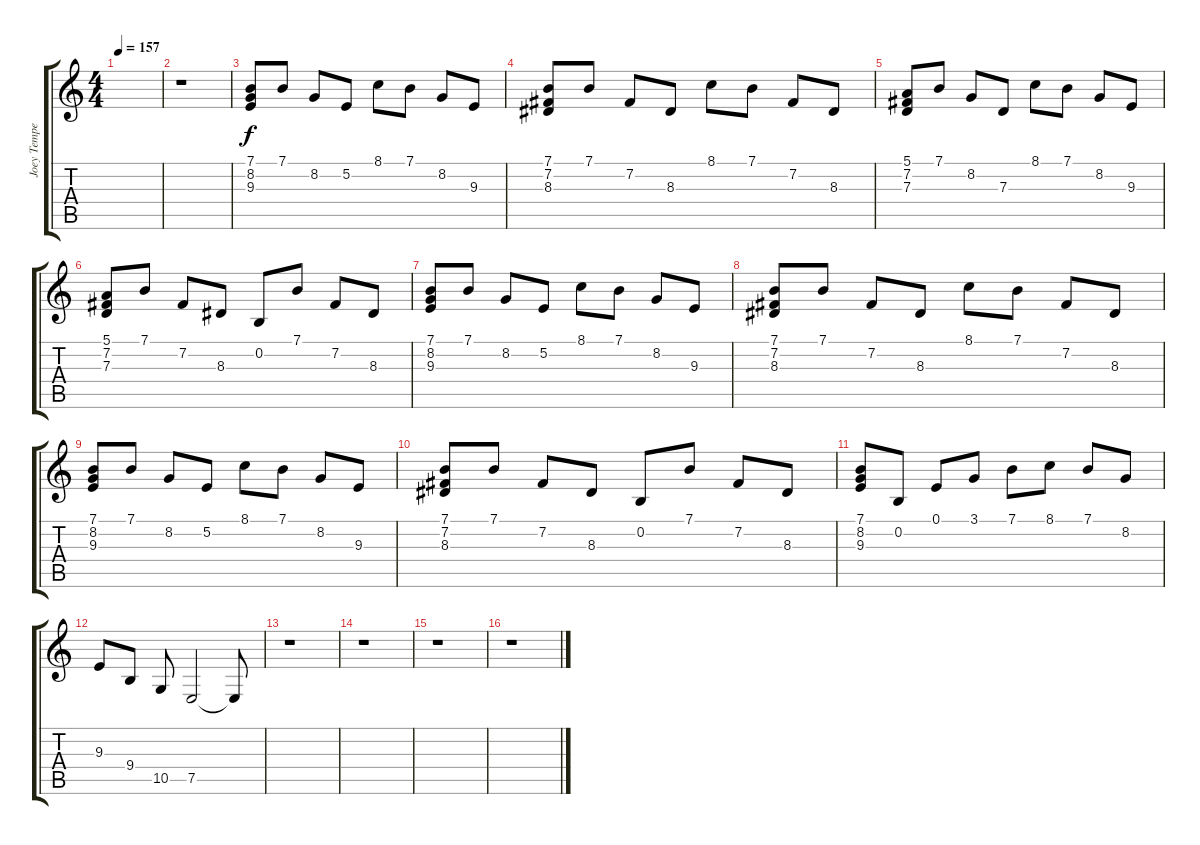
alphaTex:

\track ("Joey Tempest ( 1986 < Mic Michaelli )" "Joey Tempe") {instrument electricpiano2}
\staff {score tabs}
\tuning (E4 B3 G3 D3 A2 E2) {hide}
\ts (4 4)
\tempo 157
\clef g2
\ks c
|
r.1 |
(7.1 8.2 9.3).8 7.1.8 8.2.8 5.2.8 8.1.8 7.1.8 8.2.8 9.3.8 |
(7.1 7.2 8.3).8 7.1.8 7.2.8 8.3.8 8.1.8 7.1.8 7.2.8 8.3.8 |
(5.1 7.2 7.3).8 7.1.8 8.2.8 7.3.8 8.1.8 7.1.8 8.2.8 9.3.8 |
(5.1 7.2 7.3).8 7.1.8 7.2.8 8.3.8 0.2.8 7.1.8 7.2.8 8.3.8 |
(7.1 8.2 9.3).8 7.1.8 8.2.8 5.2.8 8.1.8 7.1.8 8.2.8 9.3.8 |
(7.1 7.2 8.3).8 7.1.8 7.2.8 8.3.8 8.1.8 7.1.8 7.2.8 8.3.8 |
(7.1 8.2 9.3).8 7.1.8 8.2.8 5.2.8 8.1.8 7.1.8 8.2.8 9.3.8 |
(7.1 7.2 8.3).8 7.1.8 7.2.8 8.3.8 0.2.8 7.1.8 7.2.8 8.3.8 |
(7.1 8.2 9.3).8 0.2.8 0.1.8 3.1.8 7.1.8 8.1.8 7.1.8 8.2.8 |
9.3.8 9.4.8 10.5.8 7.5.2 7.5{t}.8 |
r.1 |
r.1 |
r.1 |
r.1
